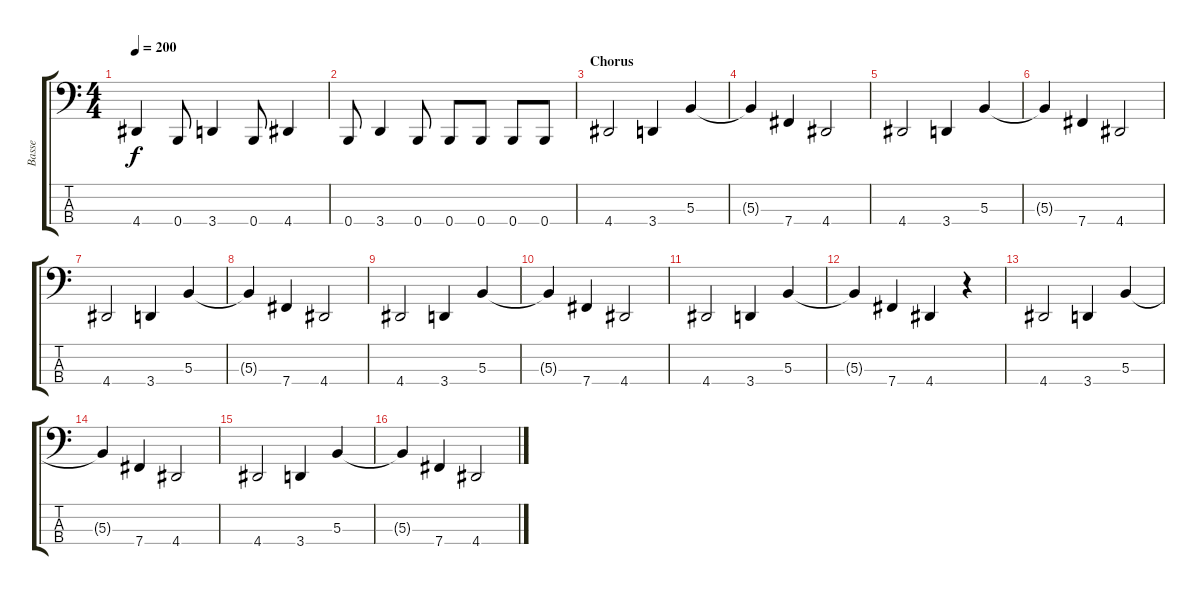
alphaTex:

\track ("Basse" "Basse") {instrument electricbasspick}
\staff {score tabs}
\tuning (E2 B1 Gb1 B0) {hide}
\ts (4 4)
\tempo 200
\clef f4
\ks c
4.4.4{dy f} 0.4.8 3.4.4 0.4.8 4.4.4 |
0.4.8 3.4.4 0.4.8 0.4.8 0.4.8 0.4.8 0.4.8 |
\section ("" "Chorus")
4.4.2 3.4.4 5.3.4 |
5.3{t}.4 7.4.4 4.4.2 |
4.4.2 3.4.4 5.3.4 |
5.3{t}.4 7.4.4 4.4.2 |
4.4.2 3.4.4 5.3.4 |
5.3{t}.4 7.4.4 4.4.2 |
4.4.2 3.4.4 5.3.4 |
5.3{t}.4 7.4.4 4.4.2 |
4.4.2 3.4.4 5.3.4 |
5.3{t}.4 7.4.4 4.4.4 r.4 |
4.4.2 3.4.4 5.3.4 |
5.3{t}.4 7.4.4 4.4.2 |
4.4.2 3.4.4 5.3.4 |
5.3{t}.4 7.4.4 4.4.2
